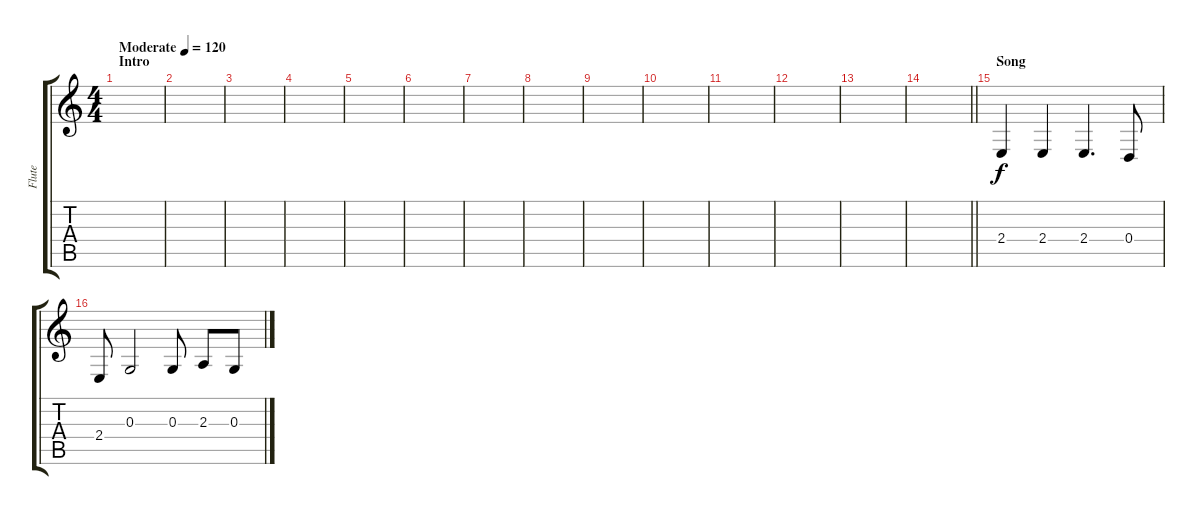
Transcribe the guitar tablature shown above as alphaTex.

\track ("Flute" "Flute") {instrument sopranosax}
\staff {score tabs}
\tuning (E4 B3 G3 D3 A2 E2) {hide}
\ts (4 4)
\section ("" "Intro")
\tempo (120 "Moderate")
\clef g2
\ks c
|
|
|
|
|
|
|
|
|
|
|
|
|
\barLineRight lightlight
|
\section ("" "Song")
2.4.4 2.4.4 2.4.4{d} 0.4.8 |
2.4.8 0.3.2 0.3.8 2.3.8 0.3.8
